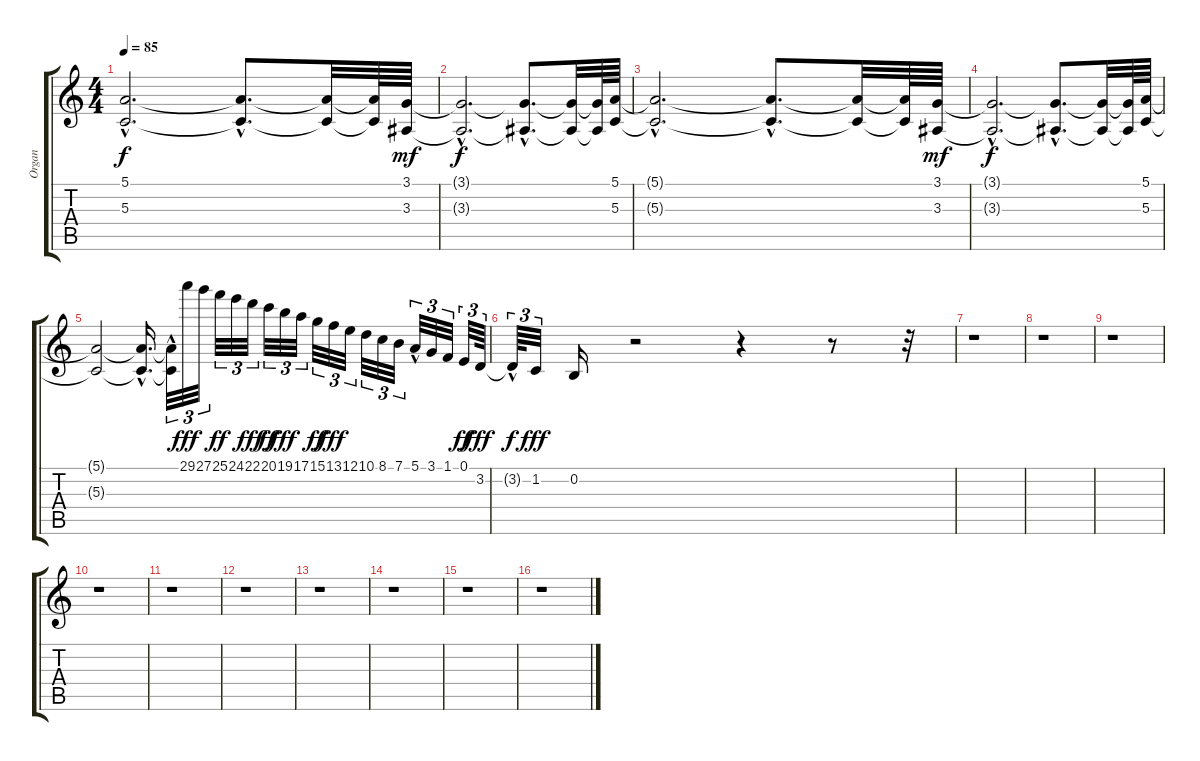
\track ("Organ" "Organ") {instrument drawbarorgan}
\staff {score tabs}
\tuning (E4 B3 G3 D3 A2 E2) {hide}
\ts (4 4)
\tempo 85
\clef g2
\ks c
(5.1{hac t} 5.3{hac t}).2{d dy f} (5.1{hac t} 5.3{hac t}).8{d} (5.1{t} 5.3{t}).32 (5.1{t} 5.3{t}).64 (3.1 3.3).64{dy mf} |
(3.1{hac t} 3.3{hac t}).2{d dy f} (3.1{hac t} 3.3{hac t}).8{d} (3.1{t} 3.3{t}).32 (3.1{t} 3.3{t}).64 (5.1 5.3).64 |
(5.1{hac t} 5.3{hac t}).2{d} (5.1{hac t} 5.3{hac t}).8{d} (5.1{t} 5.3{t}).32 (5.1{t} 5.3{t}).64 (3.1 3.3).64{dy mf} |
(3.1{hac t} 3.3{hac t}).2{d dy f} (3.1{hac t} 3.3{hac t}).8{d} (3.1{t} 3.3{t}).32 (3.1{t} 3.3{t}).64 (5.1 5.3).64 |
(5.1{t} 5.3{t}).2 (5.1{hac t} 5.3{hac t}).16{d} (5.1{t} 5.3{hac t}).32{tu (3 2)} 29.1.32{tu (3 2) dy fff} 27.1.32{tu (3 2)} 25.1.32{tu (3 2) dy ff} 24.1.32{tu (3 2)} 22.1.32{tu (3 2) dy fff} 20.1.32{tu (3 2) dy ff} 19.1.32{tu (3 2) dy fff} 17.1.32{tu (3 2)} 15.1.32{tu (3 2) dy ff} 13.1.32{tu (3 2) dy fff} 12.1.32{tu (3 2)} 10.1.32{tu (3 2)} 8.1.32{tu (3 2)} 7.1.32{tu (3 2)} 5.1{hac}.32{tu (3 2)} 3.1.32{tu (3 2)} 1.1.32{tu (3 2)} 0.1.32{tu (3 2) dy ff} 3.2.64{tu (3 2) dy fff} |
3.2{hac t}.64{tu (3 2) dy f} 1.2.32{tu (3 2) dy fff} 0.2.16 r.2 r.4 r.8 r.32 |
r.1 |
r.1 |
r.1 |
r.1 |
r.1 |
r.1 |
r.1 |
r.1 |
r.1 |
r.1
